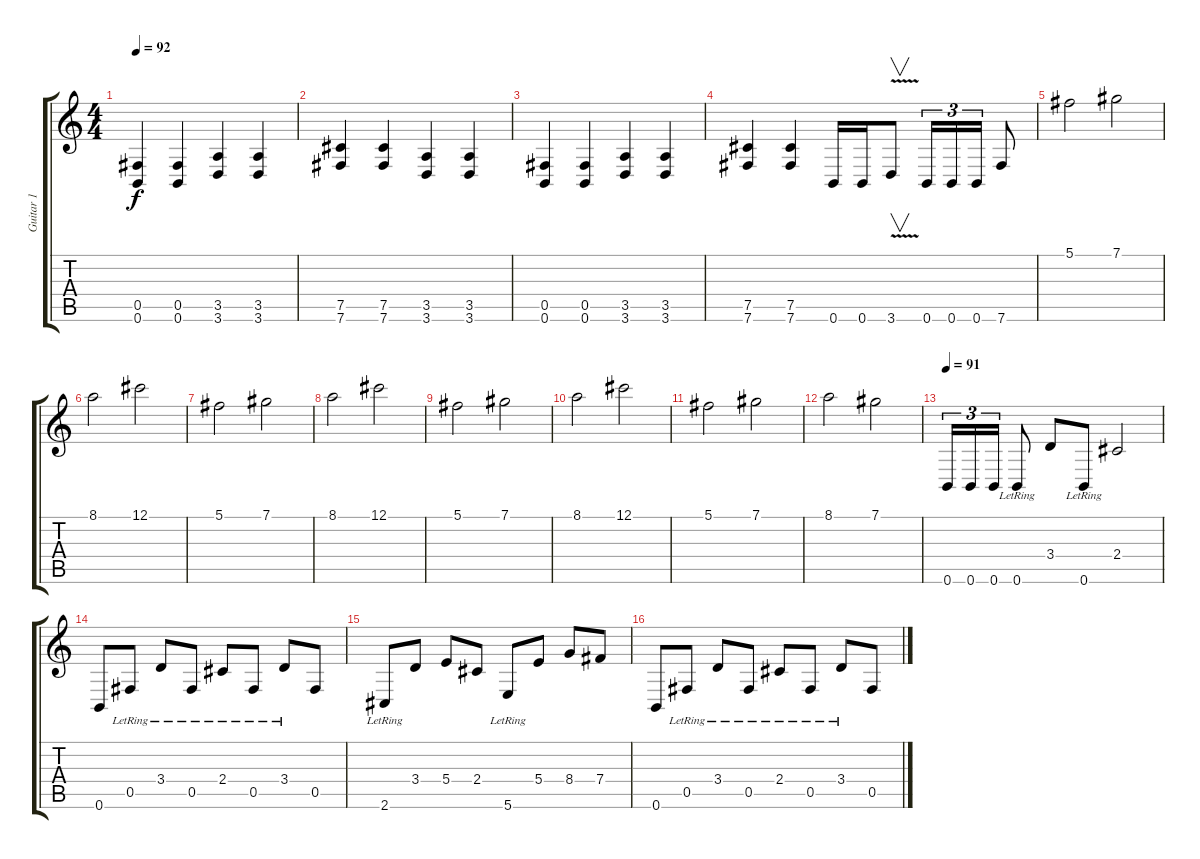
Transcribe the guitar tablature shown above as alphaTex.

\track ("Guitar 1" "Guitar 1") {instrument electricguitarclean}
\staff {score tabs}
\tuning (Db4 Ab3 E3 B2 Gb2 B1) {hide}
\ts (4 4)
\tempo 92
\clef g2
\ks c
(0.5 0.6).4{dy f} (0.5 0.6).4 (3.5 3.6).4 (3.5 3.6).4 |
(7.5 7.6).4 (7.5 7.6).4 (3.5 3.6).4 (3.5 3.6).4 |
(0.5 0.6).4 (0.5 0.6).4 (3.5 3.6).4 (3.5 3.6).4 |
(7.5 7.6).4 (7.5 7.6).4 0.6.16 0.6.16 3.6{v}.8{v} 0.6.16{tu (3 2)} 0.6.16{tu (3 2)} 0.6.16{tu (3 2)} 7.6.8 |
5.1.2{instrument electricguitarclean} 7.1.2 |
8.1.2 12.1.2 |
5.1.2 7.1.2 |
8.1.2 12.1.2 |
5.1.2 7.1.2 |
8.1.2 12.1.2 |
5.1.2 7.1.2 |
8.1.2 7.1.2 |
\tempo 91
0.6.16{tu (3 2) instrument overdrivenguitar} 0.6.16{tu (3 2)} 0.6.16{tu (3 2)} 0.6{lr}.8 3.4.8 0.6{lr}.8 2.4.2 |
0.6.8{instrument electricguitarclean} 0.5{lr}.8 3.4{lr}.8 0.5{lr}.8 2.4{lr}.8 0.5{lr}.8 3.4{lr}.8 0.5.8 |
2.6{lr}.8 3.4.8 5.4.8 2.4.8 5.6{lr}.8 5.4.8 8.4.8 7.4.8 |
0.6.8 0.5{lr}.8 3.4{lr}.8 0.5{lr}.8 2.4{lr}.8 0.5{lr}.8 3.4{lr}.8 0.5.8
